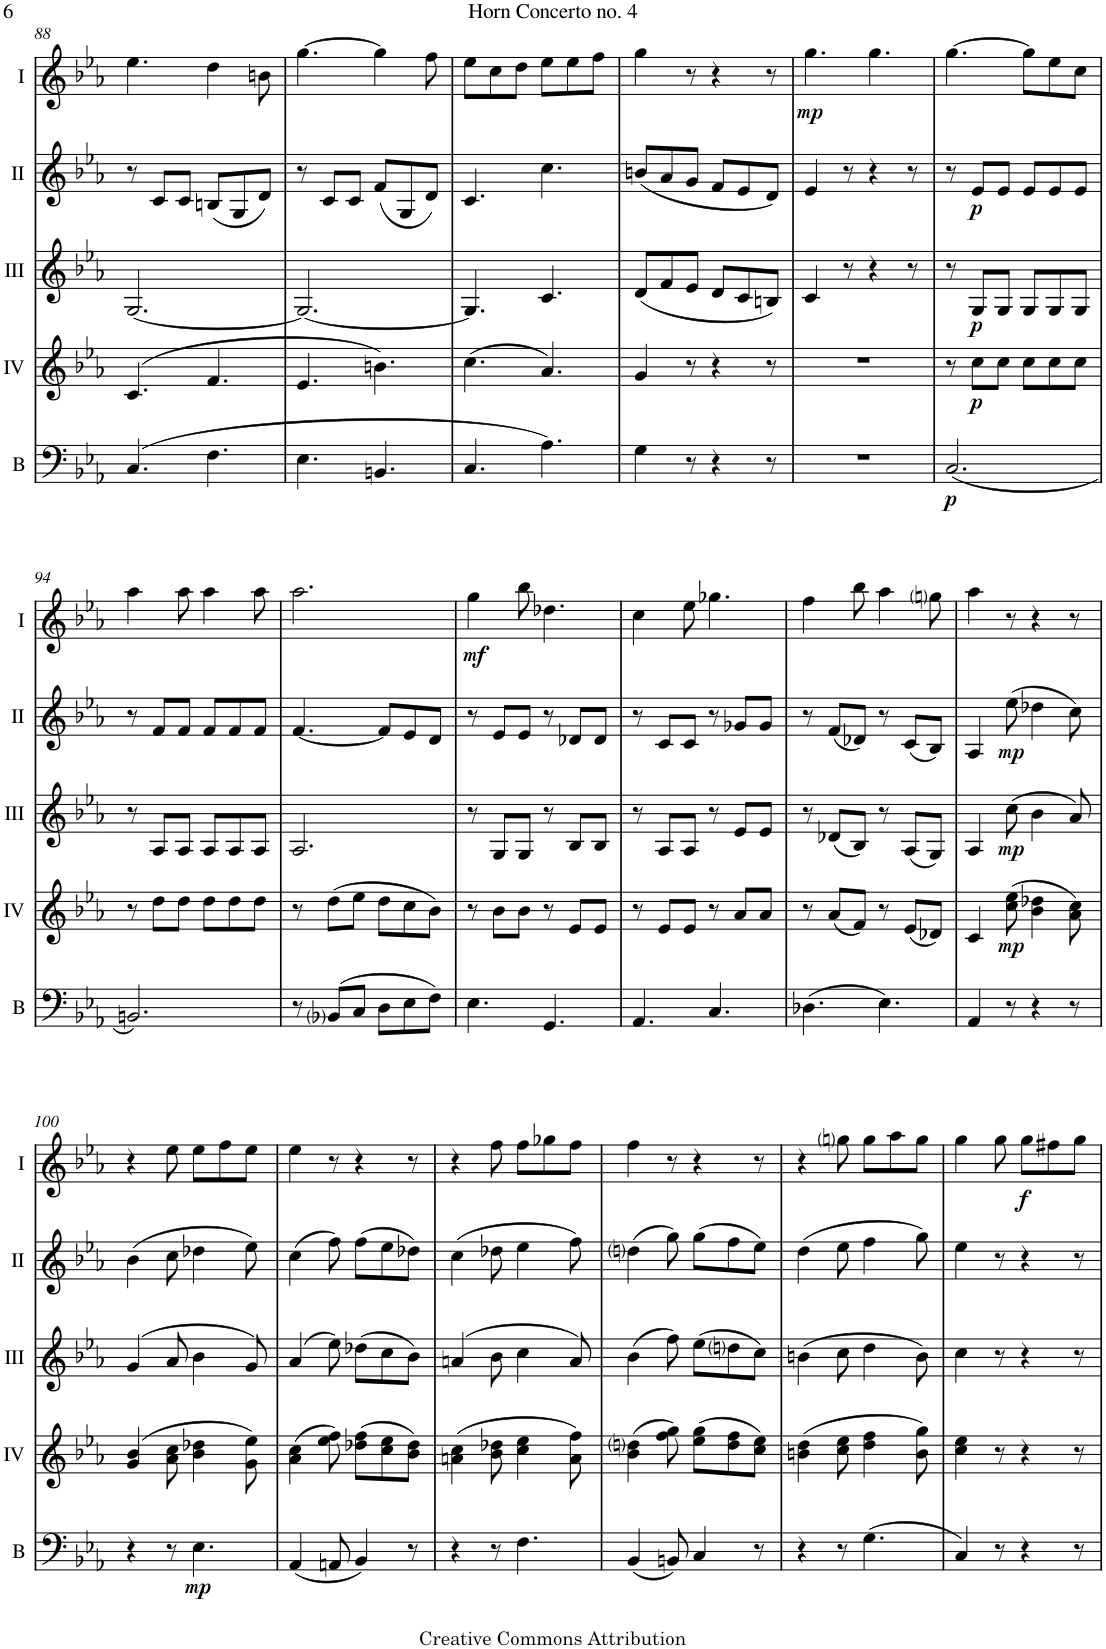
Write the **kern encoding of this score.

**kern	**dynam	**kern	**dynam	**kern	**dynam	**kern	**dynam	**kern	**dynam
*part5	*part5	*part4	*part4	*part3	*part3	*part2	*part2	*part1	*part1
*staff5	*staff5	*staff4	*staff4	*staff3	*staff3	*staff2	*staff2	*staff1	*staff1
*I"Bass	*	*I"Acc. 4	*	*I"Acc. 3	*	*I"Acc. 2	*	*I"Acc. 1	*
*I'B	*	*	*	*	*	*	*	*	*
!!LO:PB:g=z
*clefF4	*	*clefG2	*	*clefG2	*	*clefG2	*	*clefG2	*
*Trd7c12	*	*Trd7c12	*	*	*	*	*	*Trd7c12	*
*k[b-e-a-]	*	*k[b-e-a-]	*	*k[b-e-a-]	*	*k[b-e-a-]	*	*k[b-e-a-]	*
*M6/8	*	*M6/8	*	*M6/8	*	*M6/8	*	*M6/8	*
=88	=88	=88	=88	=88	=88	=88	=88	=88	=88
(4.C/	.	(4.c/	.	[2.G/	.	8r	.	4.ee-\	.
.	.	.	.	.	.	8c/L	.	.	.
.	.	.	.	.	.	8c/J	.	.	.
4.F\	.	4.f/	.	.	.	(8Bn/L	.	4dd\	.
.	.	.	.	.	.	8G/	.	.	.
.	.	.	.	.	.	8d/J)	.	8bn\	.
=89	=89	=89	=89	=89	=89	=89	=89	=89	=89
4.E-\	.	4.e-/	.	2.G/_	.	8r	.	[4.gg\	.
.	.	.	.	.	.	8c/L	.	.	.
.	.	.	.	.	.	8c/J	.	.	.
4.BBn/	.	4.bn\)	.	.	.	(8f/L	.	4gg\]	.
.	.	.	.	.	.	8G/	.	.	.
.	.	.	.	.	.	8d/J)	.	8ff\	.
=90	=90	=90	=90	=90	=90	=90	=90	=90	=90
4.C/	.	(4.cc\	.	4.G/]	.	4.c/	.	8ee-\L	.
.	.	.	.	.	.	.	.	8cc\	.
.	.	.	.	.	.	.	.	8dd\J	.
4.A-\)	.	4.a-/)	.	4.c/	.	4.cc\	.	8ee-\L	.
.	.	.	.	.	.	.	.	8ee-\	.
.	.	.	.	.	.	.	.	8ff\J	.
=91	=91	=91	=91	=91	=91	=91	=91	=91	=91
4G\	.	4g/	.	(8d/L	.	(8bn/L	.	4gg\	.
.	.	.	.	8f/	.	8a-/	.	.	.
8r	.	8r	.	8e-/J	.	8g/J	.	8r	.
4r	.	4r	.	8d/L	.	8f/L	.	4r	.
.	.	.	.	8c/	.	8e-/	.	.	.
8r	.	8r	.	8Bn/J)	.	8d/J)	.	8r	.
=92	=92	=92	=92	=92	=92	=92	=92	=92	=92
!	!	!	!	!	!	!	!	!	!LO:DY:b
2.r	.	2.r	.	4c/	.	4e-/	.	4.gg\	mp
.	.	.	.	8r	.	8r	.	.	.
.	.	.	.	4r	.	4r	.	4.gg\	.
.	.	.	.	8r	.	8r	.	.	.
=93	=93	=93	=93	=93	=93	=93	=93	=93	=93
!	!LO:DY:b	!	!	!	!	!	!	!	!
(2.C/	p	8r	.	8r	.	8r	.	[4.gg\	.
!	!	!	!LO:DY:b	!	!LO:DY:b	!	!LO:DY:b	!	!
.	.	8cc\L	p	8G/L	p	8e-/L	p	.	.
.	.	8cc\J	.	8G/J	.	8e-/J	.	.	.
.	.	8cc\L	.	8G/L	.	8e-/L	.	8gg\L]	.
.	.	8cc\	.	8G/	.	8e-/	.	8ee-\	.
.	.	8cc\J	.	8G/J	.	8e-/J	.	8cc\J	.
!!LO:LB:g=z
=94	=94	=94	=94	=94	=94	=94	=94	=94	=94
2.BBn/)	.	8r	.	8r	.	8r	.	4aa-\	.
.	.	8dd\L	.	8A-/L	.	8f/L	.	.	.
.	.	8dd\J	.	8A-/J	.	8f/J	.	8aa-\	.
.	.	8dd\L	.	8A-/L	.	8f/L	.	4aa-\	.
.	.	8dd\	.	8A-/	.	8f/	.	.	.
.	.	8dd\J	.	8A-/J	.	8f/J	.	8aa-\	.
=95	=95	=95	=95	=95	=95	=95	=95	=95	=95
8r	.	8r	.	2.A-/	.	[4.f/	.	2.aa-\	.
(8BB-i/L	.	(8dd\L	.	.	.	.	.	.	.
8C/J	.	8ee-\J	.	.	.	.	.	.	.
8D\L	.	8dd\L	.	.	.	8f/L]	.	.	.
8E-\	.	8cc\	.	.	.	8e-/	.	.	.
8F\J)	.	8b-\J)	.	.	.	8d/J	.	.	.
=96	=96	=96	=96	=96	=96	=96	=96	=96	=96
!	!	!	!	!	!	!	!	!	!LO:DY:b
4.E-\	.	8r	.	8r	.	8r	.	4gg\	mf
.	.	8b-\L	.	8G/L	.	8e-/L	.	.	.
.	.	8b-\J	.	8G/J	.	8e-/J	.	8bb-\	.
4.GG/	.	8r	.	8r	.	8r	.	4.dd-X\	.
.	.	8e-/L	.	8B-/L	.	8d-X/L	.	.	.
.	.	8e-/J	.	8B-/J	.	8d-/J	.	.	.
=97	=97	=97	=97	=97	=97	=97	=97	=97	=97
4.AA-/	.	8r	.	8r	.	8r	.	4cc\	.
.	.	8e-/L	.	8A-/L	.	8c/L	.	.	.
.	.	8e-/J	.	8A-/J	.	8c/J	.	8ee-\	.
4.C/	.	8r	.	8r	.	8r	.	4.gg-X\	.
.	.	8a-/L	.	8e-/L	.	8g-X/L	.	.	.
.	.	8a-/J	.	8e-/J	.	8g-/J	.	.	.
=98	=98	=98	=98	=98	=98	=98	=98	=98	=98
(4.D-X\	.	8r	.	8r	.	8r	.	4ff\	.
.	.	(8a-/L	.	(8d-X/L	.	(8f/L	.	.	.
.	.	8f/J)	.	8B-/J)	.	8d-X/J)	.	8bb-\	.
4.E-\)	.	8r	.	8r	.	8r	.	4aa-\	.
.	.	(8e-/L	.	(8A-/L	.	(8c/L	.	.	.
.	.	8d-X/J)	.	8G/J)	.	8B-/J)	.	8ggni\	.
=99	=99	=99	=99	=99	=99	=99	=99	=99	=99
4AA-/	.	4c/	.	4A-/	.	4A-/	.	4aa-\	.
!	!	!	!LO:DY:b	!	!LO:DY:b	!	!LO:DY:b	!	!
8r	.	(8cc\ 8ee-\	mp	(8cc\	mp	(8ee-\	mp	8r	.
4r	.	4b-\ 4dd-X\	.	4b-\	.	4dd-X\	.	4r	.
8r	.	8a-\ 8cc\)	.	8a-/)	.	8cc\)	.	8r	.
!!LO:LB:g=z
=100	=100	=100	=100	=100	=100	=100	=100	=100	=100
4r	.	(4g/ 4b-/	.	(4g/	.	(4b-\	.	4r	.
8r	.	8a-\ 8cc\	.	8a-/	.	8cc\	.	8ee-\	.
!	!LO:DY:b	!	!	!	!	!	!	!	!
4.E-\	mp	4b-\ 4dd-X\	.	4b-\	.	4dd-X\	.	8ee-\L	.
.	.	.	.	.	.	.	.	8ff\	.
.	.	8g\ 8ee-\)	.	8g/)	.	8ee-\)	.	8ee-\J	.
=101	=101	=101	=101	=101	=101	=101	=101	=101	=101
(4AA-/	.	(4a-\ 4cc\	.	(4a-/	.	(4cc\	.	4ee-\	.
8AAn/	.	8ee-\ 8ff\)	.	8ee-\)	.	8ff\)	.	8r	.
4BB-/)	.	(8dd-X\ 8ff\L	.	(8dd-X\L	.	(8ff\L	.	4r	.
.	.	8cc\ 8ee-\	.	8cc\	.	8ee-\	.	.	.
8r	.	8b-\ 8dd-\J)	.	8b-\J)	.	8dd-X\J)	.	8r	.
=102	=102	=102	=102	=102	=102	=102	=102	=102	=102
4r	.	(4an\ 4cc\	.	(4an/	.	(4cc\	.	4r	.
8r	.	8b-\ 8dd-X\	.	8b-\	.	8dd-X\	.	8ff\	.
4.F\	.	4cc\ 4ee-\	.	4cc\	.	4ee-\	.	8ff\L	.
.	.	.	.	.	.	.	.	8gg-X\	.
.	.	8a\ 8ff\)	.	8a/)	.	8ff\)	.	8ff\J	.
=103	=103	=103	=103	=103	=103	=103	=103	=103	=103
(4BB-/	.	(4b-\ 4ddni\	.	(4b-\	.	(4ddni\	.	4ff\	.
8BBn/)	.	8ff\ 8gg\)	.	8ff\)	.	8gg\)	.	8r	.
4C/	.	(8ee-\ 8gg\L	.	(8ee-\L	.	(8gg\L	.	4r	.
.	.	8dd\ 8ff\	.	8ddni\	.	8ff\	.	.	.
8r	.	8cc\ 8ee-\J)	.	8cc\J)	.	8ee-\J)	.	8r	.
=104	=104	=104	=104	=104	=104	=104	=104	=104	=104
4r	.	(4bn\ 4dd\	.	(4bn\	.	(4dd\	.	4r	.
8r	.	8cc\ 8ee-\	.	8cc\	.	8ee-\	.	8ggni\	.
(4.G\	.	4dd\ 4ff\	.	4dd\	.	4ff\	.	8gg\L	.
.	.	.	.	.	.	.	.	8aa-\	.
.	.	8b\ 8gg\)	.	8b\)	.	8gg\)	.	8gg\J	.
=105	=105	=105	=105	=105	=105	=105	=105	=105	=105
4C/)	.	4cc\ 4ee-\	.	4cc\	.	4ee-\	.	4gg\	.
8r	.	8r	.	8r	.	8r	.	8gg\	.
!	!	!	!	!	!	!	!	!	!LO:DY:b
4r	.	4r	.	4r	.	4r	.	8gg\L	f
.	.	.	.	.	.	.	.	8ff#X\	.
8r	.	8r	.	8r	.	8r	.	8gg\J	.
=	=	=	=	=	=	=	=	=	=
*-	*-	*-	*-	*-	*-	*-	*-	*-	*-
